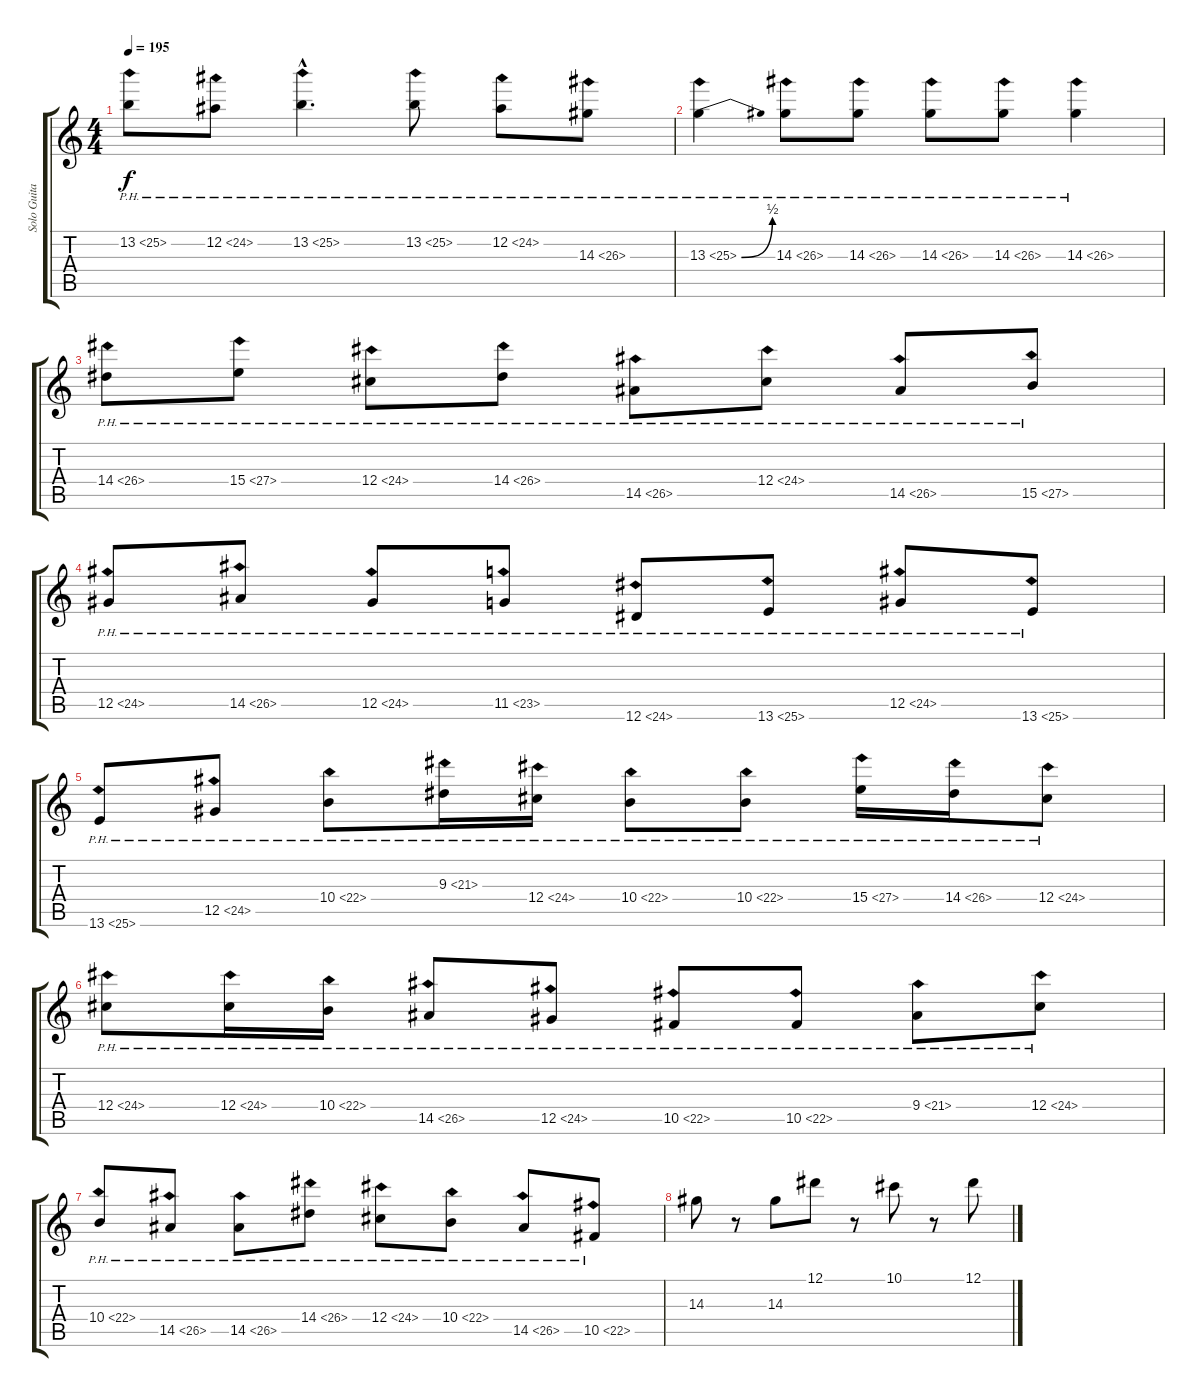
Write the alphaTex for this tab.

\track ("Solo Guitar" "Solo Guita") {instrument distortionguitar}
\staff {score tabs}
\tuning (Eb4 Bb3 Gb3 Db3 Ab2 Eb2) {hide}
\ts (4 4)
\tempo 195
\clef g2
\ks c
13.2{ph 12}.8{dy f} 12.2{ph 12}.8 13.2{ph 12 hac}.4{d} 13.2{ph 12}.8 12.2{ph 12}.8 14.3{ph 12}.8 |
13.3{be (bend 0 0 60 2) ph 12}.4 14.3{ph 12}.8 14.3{ph 12}.8 14.3{ph 12}.8 14.3{ph 12}.8 14.3{ph 12}.4 |
14.4{ph 12}.8 15.4{ph 12}.8 12.4{ph 12}.8 14.4{ph 12}.8 14.5{ph 12}.8 12.4{ph 12}.8 14.5{ph 12}.8 15.5{ph 12}.8 |
12.5{ph 12}.8 14.5{ph 12}.8 12.5{ph 12}.8 11.5{ph 12}.8 12.6{ph 12}.8 13.6{ph 12}.8 12.5{ph 12}.8 13.6{ph 12}.8 |
13.6{ph 12}.8 12.5{ph 12}.8 10.4{ph 12}.8 9.3{ph 12}.16 12.4{ph 12}.16 10.4{ph 12}.8 10.4{ph 12}.8 15.4{ph 12}.16 14.4{ph 12}.16 12.4{ph 12}.8 |
12.4{ph 12}.8 12.4{ph 12}.16 10.4{ph 12}.16 14.5{ph 12}.8 12.5{ph 12}.8 10.5{ph 12}.8 10.5{ph 12}.8 9.4{ph 12}.8 12.4{ph 12}.8 |
10.4{ph 12}.8 14.5{ph 12}.8 14.5{ph 12}.8 14.4{ph 12}.8 12.4{ph 12}.8 10.4{ph 12}.8 14.5{ph 12}.8 10.5{ph 12}.8 |
14.3.8 r.8 14.3.8 12.1.8 r.8 10.1.8 r.8 12.1.8
